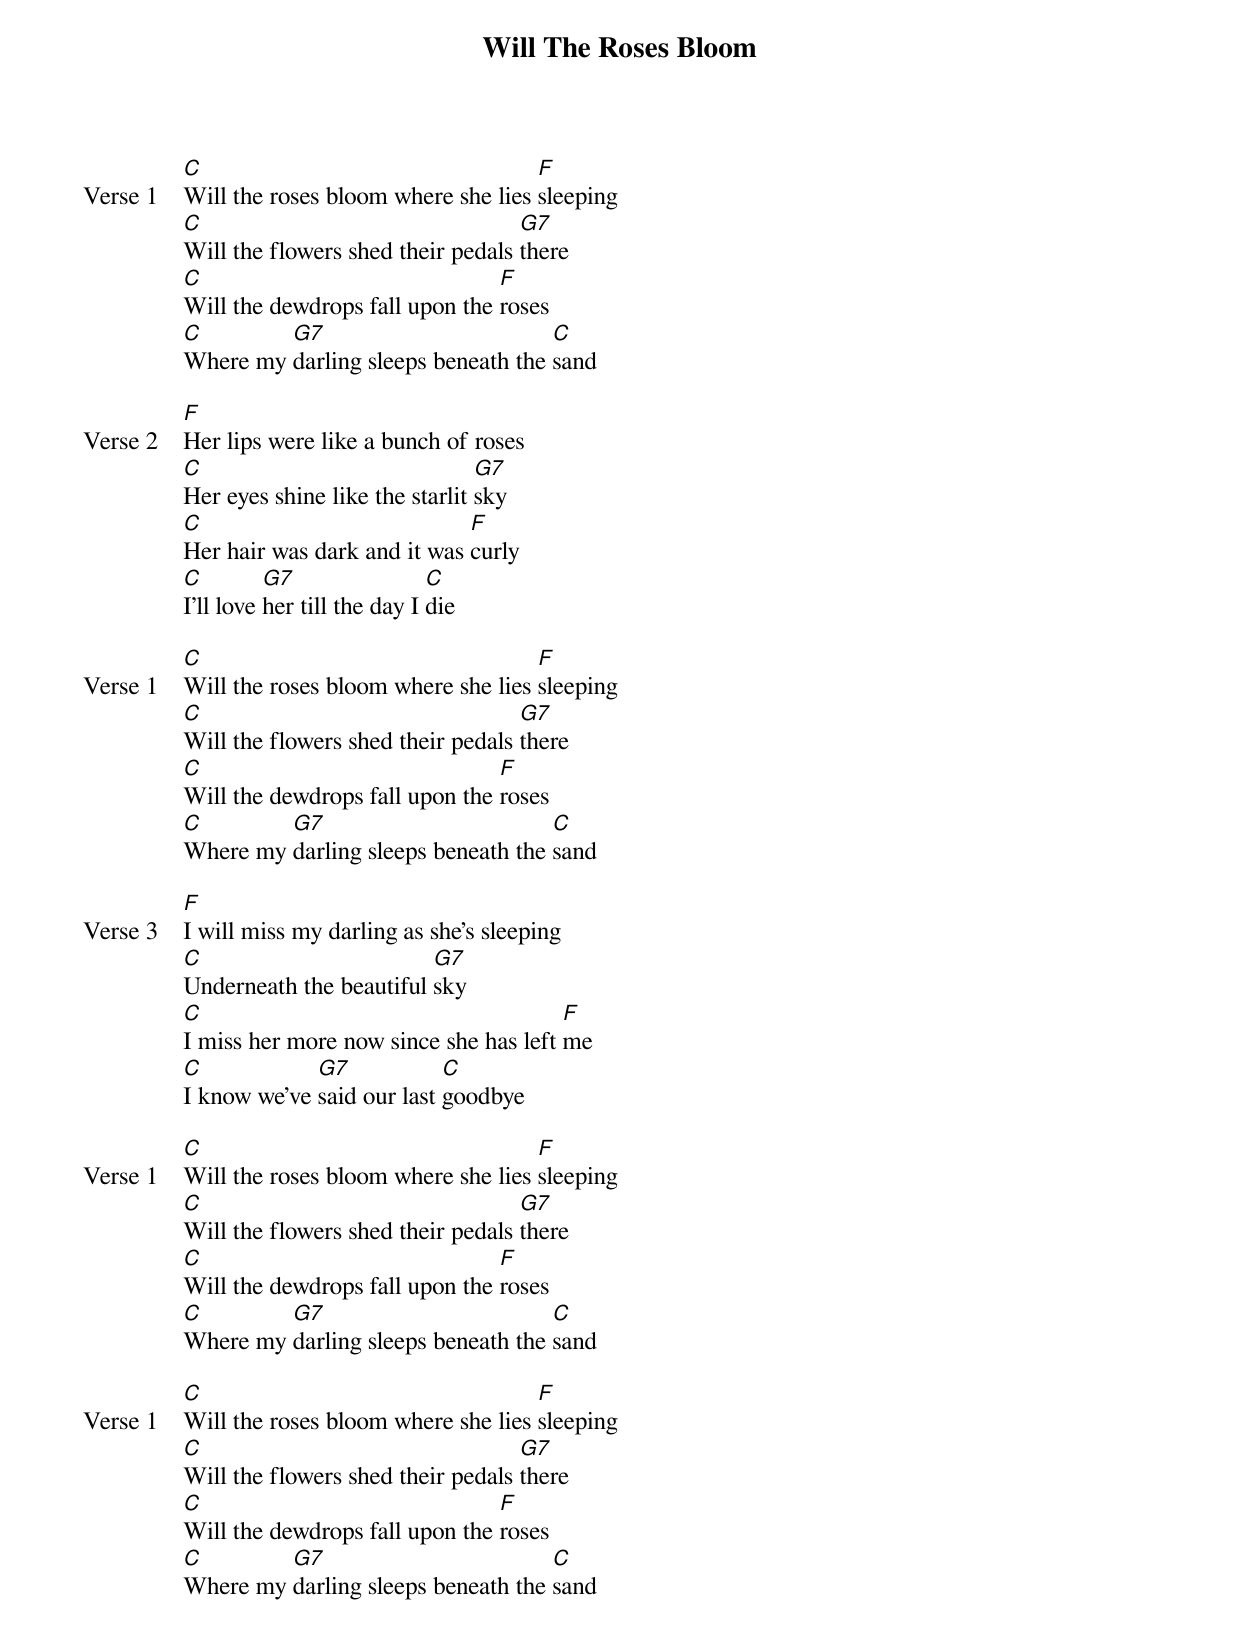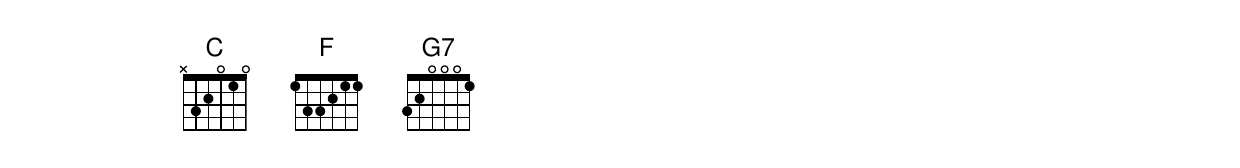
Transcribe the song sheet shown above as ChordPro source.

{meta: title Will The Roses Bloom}
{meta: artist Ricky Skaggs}
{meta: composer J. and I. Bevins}

{start_of_verse: Verse 1}
[C]Will the roses bloom where she lies [F]sleeping
[C]Will the flowers shed their pedals [G7]there
[C]Will the dewdrops fall upon the [F]roses
[C]Where my [G7]darling sleeps beneath the [C]sand
{end_of_verse}

{start_of_verse: Verse 2}
[F]Her lips were like a bunch of roses
[C]Her eyes shine like the starlit [G7]sky
[C]Her hair was dark and it was [F]curly
[C]I'll love [G7]her till the day I [C]die
{end_of_verse}

{start_of_verse: Verse 1}
[C]Will the roses bloom where she lies [F]sleeping
[C]Will the flowers shed their pedals [G7]there
[C]Will the dewdrops fall upon the [F]roses
[C]Where my [G7]darling sleeps beneath the [C]sand
{end_of_verse}

{start_of_verse: Verse 3}
[F]I will miss my darling as she’s sleeping
[C]Underneath the beautiful [G7]sky
[C]I miss her more now since she has left [F]me
[C]I know we’ve [G7]said our last [C]goodbye
{end_of_verse}

{start_of_verse: Verse 1}
[C]Will the roses bloom where she lies [F]sleeping
[C]Will the flowers shed their pedals [G7]there
[C]Will the dewdrops fall upon the [F]roses
[C]Where my [G7]darling sleeps beneath the [C]sand
{end_of_verse}

{start_of_verse: Verse 1}
[C]Will the roses bloom where she lies [F]sleeping
[C]Will the flowers shed their pedals [G7]there
[C]Will the dewdrops fall upon the [F]roses
[C]Where my [G7]darling sleeps beneath the [C]sand
{end_of_verse}
